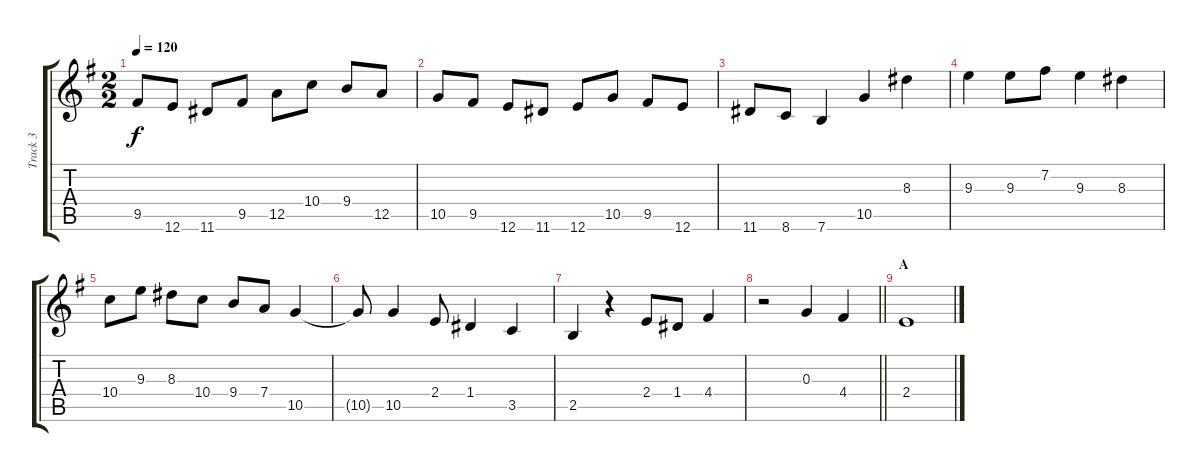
\track ("Track 3" "Track 3") {instrument acousticguitarnylon}
\staff {score tabs}
\tuning (E4 B3 G3 D3 A2 E2) {hide}
\ts (2 2)
\tempo 120
\clef g2
\ks eminor
9.5.8{dy f} 12.6.8 11.6.8 9.5.8 12.5.8 10.4.8 9.4.8 12.5.8 |
10.5.8 9.5.8 12.6.8 11.6.8 12.6.8 10.5.8 9.5.8 12.6.8 |
11.6.8 8.6.8 7.6.4 10.5.4 8.3.4 |
9.3.4 9.3.8 7.2.8 9.3.4 8.3.4 |
10.4.8 9.3.8 8.3.8 10.4.8 9.4.8 7.4.8 10.5.4 |
10.5{t}.8 10.5.4 2.4.8 1.4.4 3.5.4 |
2.5.4 r.4 2.4.8 1.4.8 4.4.4 |
\barLineRight lightlight
r.2 0.3.4 4.4.4 |
\section ("" "A")
2.4.1
